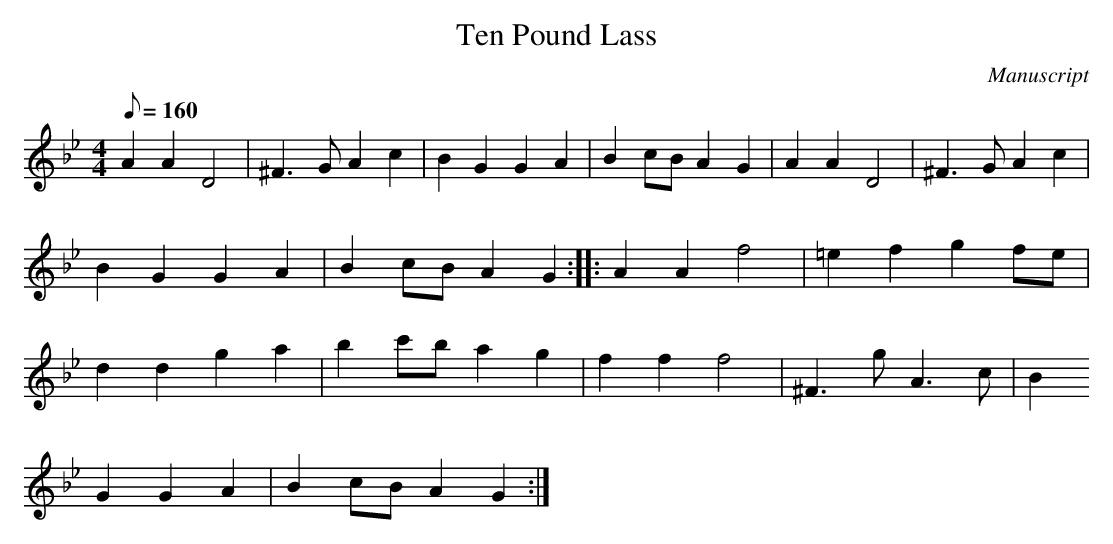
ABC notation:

X:1
T: Ten Pound Lass
M:4/4
L:1/8
Q:160
O:Manuscript
K:Gm
A2 A2 D4| ^F3 G A2 c2|B2 G2 G2 A2|B2 cB A2 G2|A2 A2 D4|^F3 G A2 c2|\
B2 G2 G2 A2 |B2 cB A2 G2::\
A2 A2 f4| =e2 f2 g2 fe|d2 d2 g2 a2| b2 c'b a2 g2|f2 f2 f4|^F3 g A3 c|B2
G2 G2 A2|B2 cB A2 G2:|
